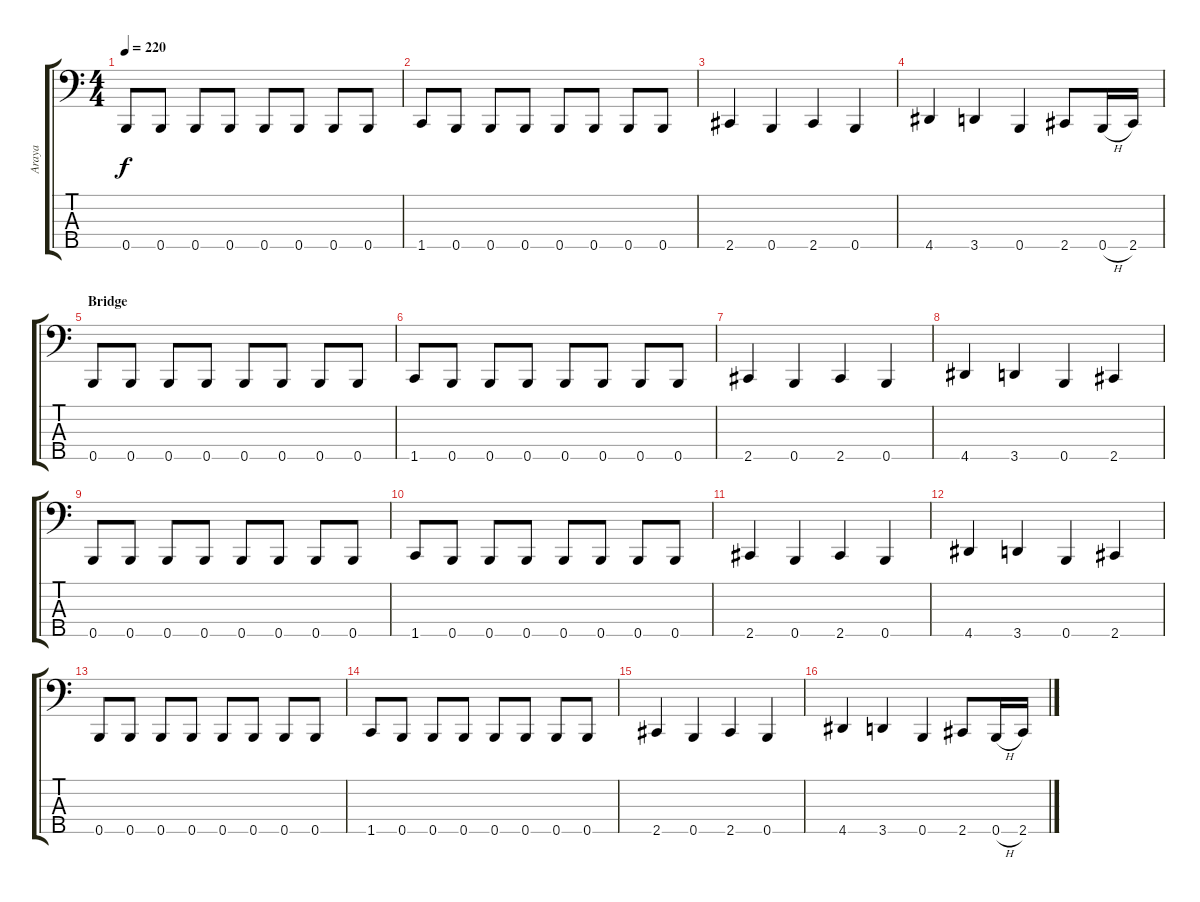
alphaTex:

\track ("Araya" "Araya") {instrument electricbasspick}
\staff {score tabs}
\tuning (Gb2 D2 A1 E1 B0) {hide}
\ts (4 4)
\tempo 220
\clef f4
\ks c
0.5.8{dy f} 0.5.8 0.5.8 0.5.8 0.5.8 0.5.8 0.5.8 0.5.8 |
1.5.8 0.5.8 0.5.8 0.5.8 0.5.8 0.5.8 0.5.8 0.5.8 |
2.5.4 0.5.4 2.5.4 0.5.4 |
4.5.4 3.5.4 0.5.4 2.5.8 0.5{h}.16 2.5.16 |
\section ("" "Bridge")
0.5.8 0.5.8 0.5.8 0.5.8 0.5.8 0.5.8 0.5.8 0.5.8 |
1.5.8 0.5.8 0.5.8 0.5.8 0.5.8 0.5.8 0.5.8 0.5.8 |
2.5.4 0.5.4 2.5.4 0.5.4 |
4.5.4 3.5.4 0.5.4 2.5.4 |
0.5.8 0.5.8 0.5.8 0.5.8 0.5.8 0.5.8 0.5.8 0.5.8 |
1.5.8 0.5.8 0.5.8 0.5.8 0.5.8 0.5.8 0.5.8 0.5.8 |
2.5.4 0.5.4 2.5.4 0.5.4 |
4.5.4 3.5.4 0.5.4 2.5.4 |
0.5.8 0.5.8 0.5.8 0.5.8 0.5.8 0.5.8 0.5.8 0.5.8 |
1.5.8 0.5.8 0.5.8 0.5.8 0.5.8 0.5.8 0.5.8 0.5.8 |
2.5.4 0.5.4 2.5.4 0.5.4 |
4.5.4 3.5.4 0.5.4 2.5.8 0.5{h}.16 2.5.16
